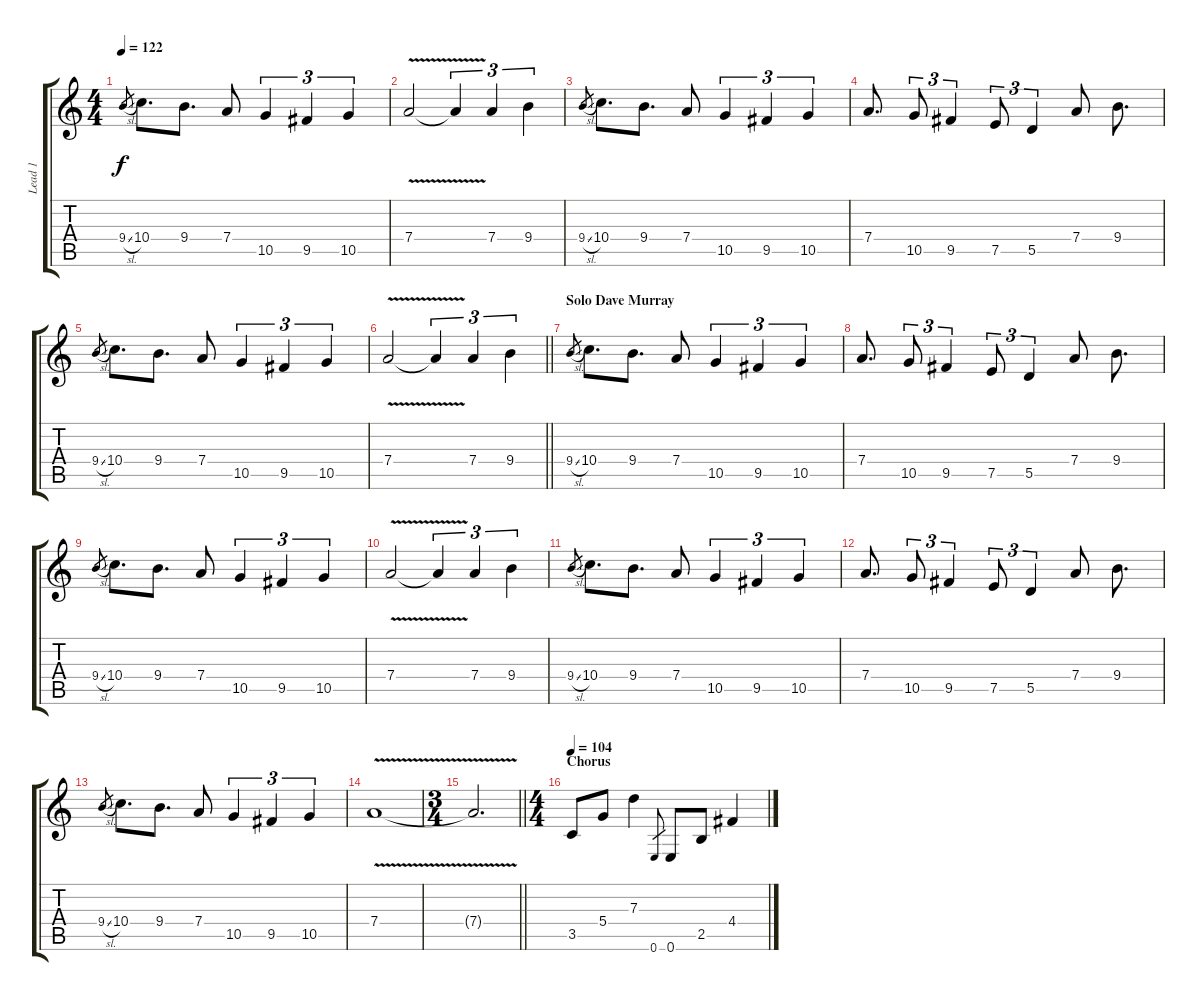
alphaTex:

\track ("Lead 1" "Lead 1") {instrument overdrivenguitar}
\staff {score tabs}
\tuning (E4 B3 G3 D3 A2 E2) {hide}
\ts (4 4)
\tempo 122
\clef g2
\ks c
9.4{sl}.8{gr dy f} 10.4.8{d} 9.4.8{d} 7.4.8 10.5.4{tu (3 2)} 9.5.4{tu (3 2)} 10.5.4{tu (3 2)} |
7.4{v}.2 7.4{t}.4{tu (3 2)} 7.4.4{tu (3 2)} 9.4.4{tu (3 2)} |
9.4{sl}.8{gr} 10.4.8{d} 9.4.8{d} 7.4.8 10.5.4{tu (3 2)} 9.5.4{tu (3 2)} 10.5.4{tu (3 2)} |
7.4.8{d} 10.5.8{tu (3 2)} 9.5.4{tu (3 2)} 7.5.8{tu (3 2)} 5.5.4{tu (3 2)} 7.4.8 9.4.8{d} |
9.4{sl}.8{gr} 10.4.8{d} 9.4.8{d} 7.4.8 10.5.4{tu (3 2)} 9.5.4{tu (3 2)} 10.5.4{tu (3 2)} |
\barLineRight lightlight
7.4{v}.2 7.4{t}.4{tu (3 2)} 7.4.4{tu (3 2)} 9.4.4{tu (3 2)} |
\section ("" "Solo Dave Murray")
9.4{sl}.8{gr} 10.4.8{d} 9.4.8{d} 7.4.8 10.5.4{tu (3 2)} 9.5.4{tu (3 2)} 10.5.4{tu (3 2)} |
7.4.8{d} 10.5.8{tu (3 2)} 9.5.4{tu (3 2)} 7.5.8{tu (3 2)} 5.5.4{tu (3 2)} 7.4.8 9.4.8{d} |
9.4{sl}.8{gr} 10.4.8{d} 9.4.8{d} 7.4.8 10.5.4{tu (3 2)} 9.5.4{tu (3 2)} 10.5.4{tu (3 2)} |
7.4{v}.2 7.4{t}.4{tu (3 2)} 7.4.4{tu (3 2)} 9.4.4{tu (3 2)} |
9.4{sl}.8{gr} 10.4.8{d} 9.4.8{d} 7.4.8 10.5.4{tu (3 2)} 9.5.4{tu (3 2)} 10.5.4{tu (3 2)} |
7.4.8{d} 10.5.8{tu (3 2)} 9.5.4{tu (3 2)} 7.5.8{tu (3 2)} 5.5.4{tu (3 2)} 7.4.8 9.4.8{d} |
9.4{sl}.8{gr} 10.4.8{d} 9.4.8{d} 7.4.8 10.5.4{tu (3 2)} 9.5.4{tu (3 2)} 10.5.4{tu (3 2)} |
7.4{v}.1 |
\ts (3 4)
\barLineRight lightlight
7.4{t}.2{d} |
\ts (4 4)
\section ("" "Chorus")
\tempo 104
3.5.8{volume 13} 5.4.8 7.3.4 0.6.8{gr} 0.6.8 2.5.8 4.4.4
